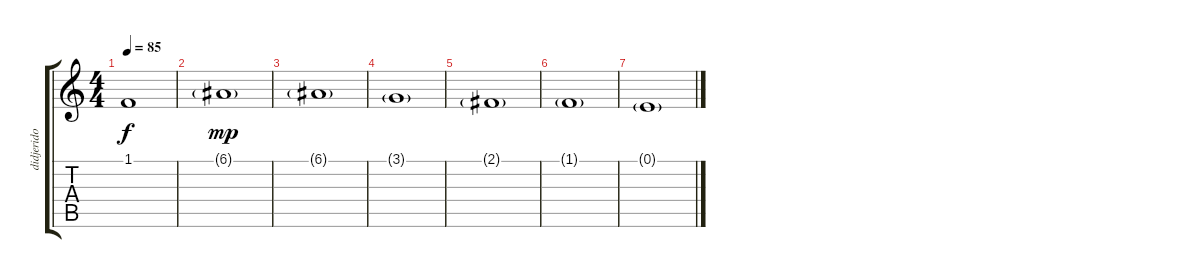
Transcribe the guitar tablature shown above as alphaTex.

\track ("didjerido coeur" "didjerido ") {instrument bassoon}
\staff {score tabs}
\tuning (E4 B3 G3 D3 A2 E2) {hide}
\ts (4 4)
\tempo 85
\clef g2
\ks c
1.1.1{dy f} |
6.1{g}.1{dy mp} |
6.1{g}.1 |
3.1{g}.1 |
2.1{g}.1 |
1.1{g}.1 |
0.1{g}.1
